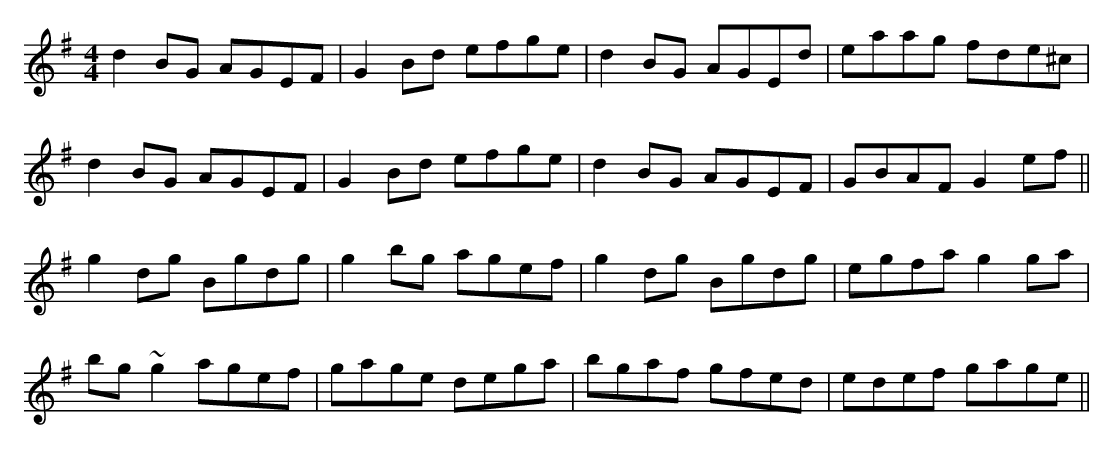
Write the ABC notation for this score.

X:1
M:4/4
K:G
d2BG AGEF|G2Bd efge|d2BG AGEd|eaag fde^c|
d2BG AGEF|G2Bd efge|d2BG AGEF|GBAF G2ef||
g2dg Bgdg|g2bg agef|g2dg Bgdg|egfa g2ga|
bg~g2 agef|gage dega|bgaf gfed|edef gage||
